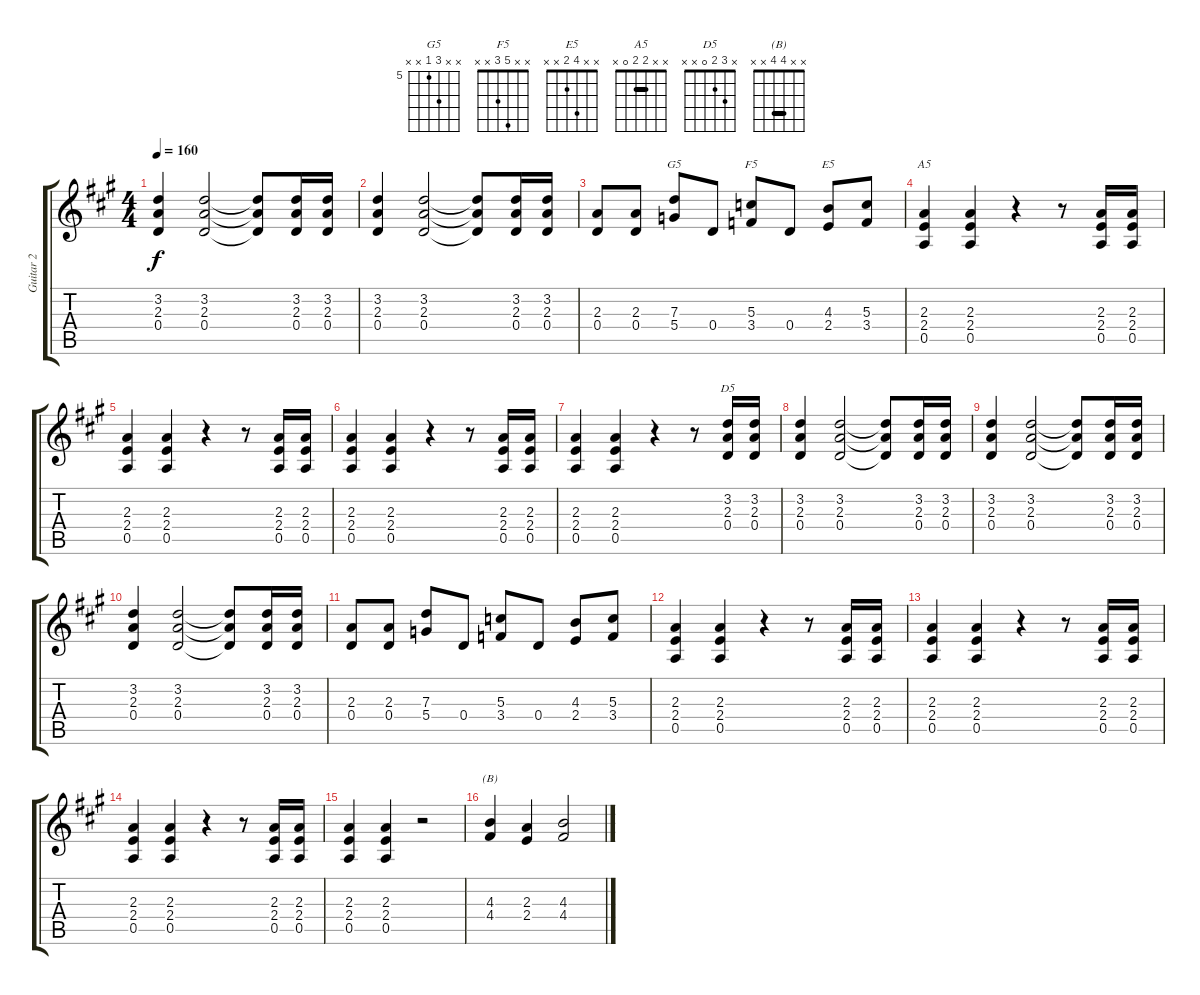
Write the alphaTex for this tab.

\track ("Guitar 2" "Guitar 2") {instrument distortionguitar}
\staff {score tabs}
\tuning (E4 B3 G3 D3 A2 E2) {hide}
\chord ("G5" x x 7 5 x x) {firstfret 5}
\chord ("F5" x x 5 3 x x)
\chord ("E5" x x 4 2 x x)
\chord ("A5" x x 2 2 0 x) {barre 2}
\chord ("D5" x 3 2 0 x x)
\chord ("(B)" x x 4 4 x x) {barre 4}
\ts (4 4)
\tempo 160
\clef g2
\ks a
(3.2 2.3 0.4).4{dy f} (3.2 2.3 0.4).2 (3.2{t} 2.3{t} 0.4{t}).8 (3.2 2.3 0.4).16 (3.2 2.3 0.4).16 |
(3.2 2.3 0.4).4 (3.2 2.3 0.4).2 (3.2{t} 2.3{t} 0.4{t}).8 (3.2 2.3 0.4).16 (3.2 2.3 0.4).16 |
(2.3 0.4).8 (2.3 0.4).8 (7.3 5.4).8{ch "G5"} 0.4.8 (5.3 3.4).8{ch "F5"} 0.4.8 (4.3 2.4).8{ch "E5"} (5.3 3.4).8 |
(2.3 2.4 0.5).4{ch "A5"} (2.3 2.4 0.5).4 r.4 r.8 (2.3 2.4 0.5).16 (2.3 2.4 0.5).16 |
(2.3 2.4 0.5).4 (2.3 2.4 0.5).4 r.4 r.8 (2.3 2.4 0.5).16 (2.3 2.4 0.5).16 |
(2.3 2.4 0.5).4 (2.3 2.4 0.5).4 r.4 r.8 (2.3 2.4 0.5).16 (2.3 2.4 0.5).16 |
(2.3 2.4 0.5).4 (2.3 2.4 0.5).4 r.4 r.8 (3.2 2.3 0.4).16{ch "D5"} (3.2 2.3 0.4).16 |
(3.2 2.3 0.4).4 (3.2 2.3 0.4).2 (3.2{t} 2.3{t} 0.4{t}).8 (3.2 2.3 0.4).16 (3.2 2.3 0.4).16 |
(3.2 2.3 0.4).4 (3.2 2.3 0.4).2 (3.2{t} 2.3{t} 0.4{t}).8 (3.2 2.3 0.4).16 (3.2 2.3 0.4).16 |
(3.2 2.3 0.4).4 (3.2 2.3 0.4).2 (3.2{t} 2.3{t} 0.4{t}).8 (3.2 2.3 0.4).16 (3.2 2.3 0.4).16 |
(2.3 0.4).8 (2.3 0.4).8 (7.3 5.4).8 0.4.8 (5.3 3.4).8 0.4.8 (4.3 2.4).8 (5.3 3.4).8 |
(2.3 2.4 0.5).4 (2.3 2.4 0.5).4 r.4 r.8 (2.3 2.4 0.5).16 (2.3 2.4 0.5).16 |
(2.3 2.4 0.5).4 (2.3 2.4 0.5).4 r.4 r.8 (2.3 2.4 0.5).16 (2.3 2.4 0.5).16 |
(2.3 2.4 0.5).4 (2.3 2.4 0.5).4 r.4 r.8 (2.3 2.4 0.5).16 (2.3 2.4 0.5).16 |
(2.3 2.4 0.5).4 (2.3 2.4 0.5).4 r.2 |
(4.3 4.4).4{ch "(B)"} (2.3 2.4).4 (4.3 4.4).2
